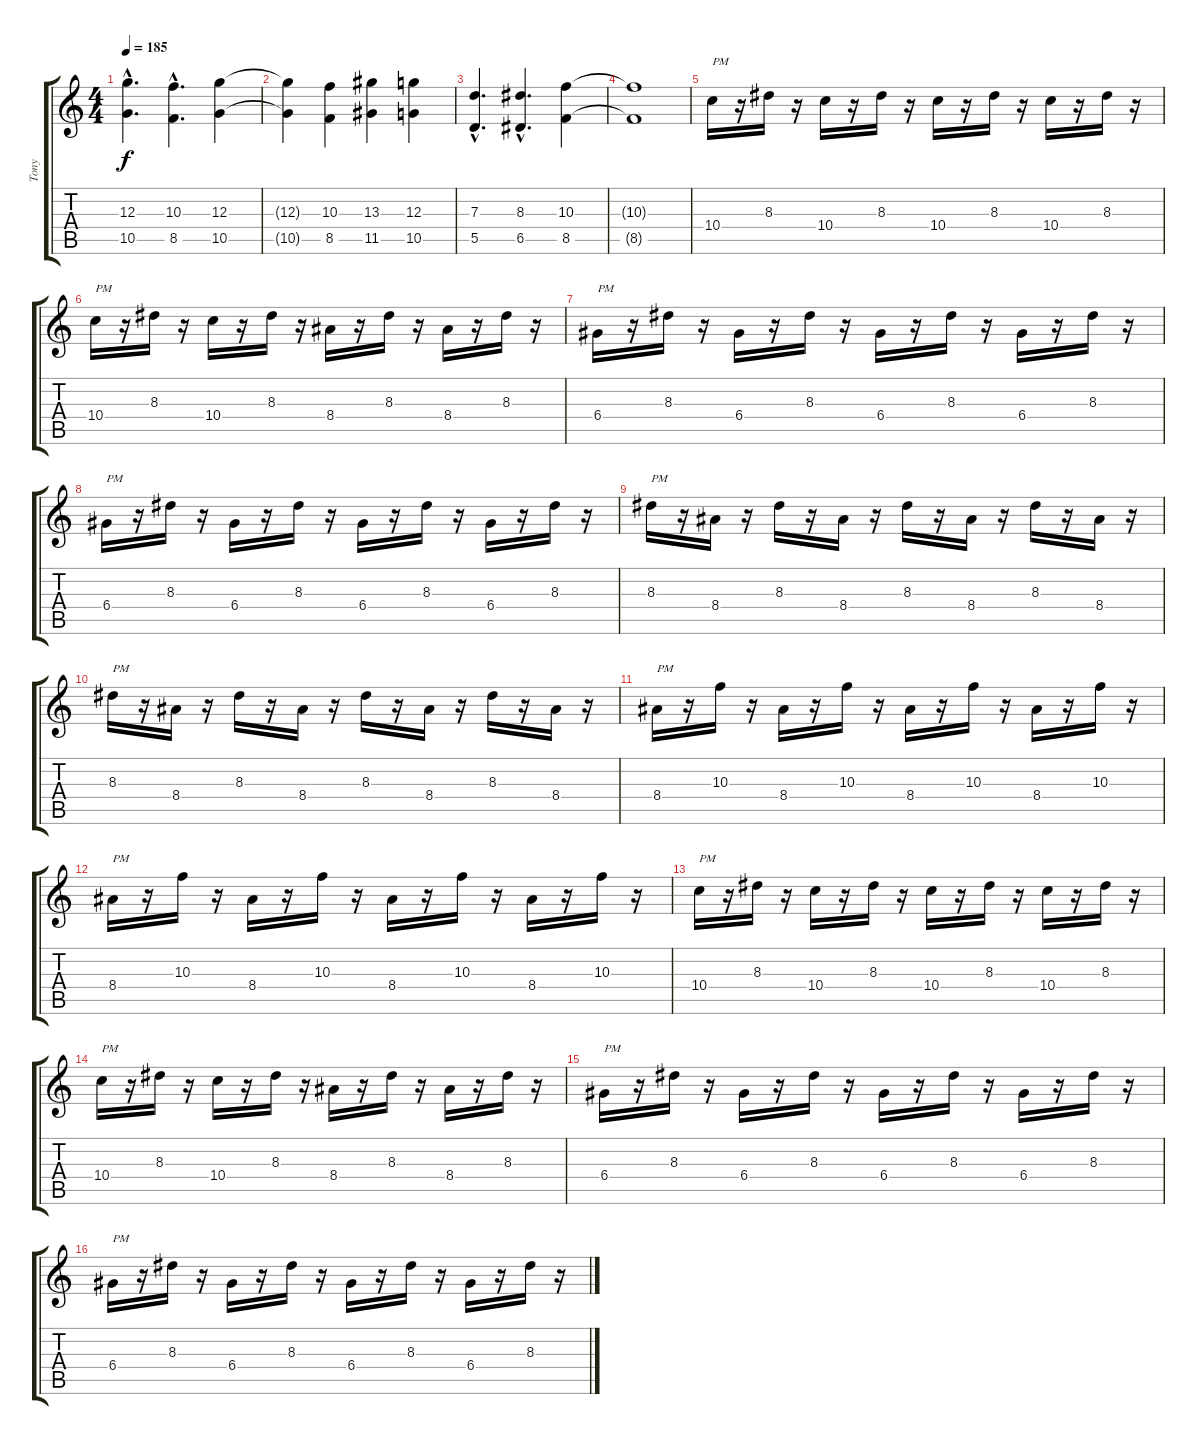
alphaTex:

\track ("Tony" "Tony") {instrument distortionguitar}
\staff {score tabs}
\tuning (E4 B3 G3 D3 A2 E2) {hide}
\ts (4 4)
\tempo 185
\clef g2
\ks c
(12.3{hac} 10.5{hac}).4{d dy f} (10.3{hac} 8.5{hac}).4{d} (12.3 10.5).4 |
(12.3{t} 10.5{t}).4 (10.3 8.5).4 (13.3 11.5).4 (12.3 10.5).4 |
(7.3{hac} 5.5{hac}).4{d} (8.3{hac} 6.5{hac}).4{d} (10.3 8.5).4 |
(10.3{t} 8.5{t}).1 |
10.4.16{txt "PM"} r.16 8.3.16 r.16 10.4.16 r.16 8.3.16 r.16 10.4.16 r.16 8.3.16 r.16 10.4.16 r.16 8.3.16 r.16 |
10.4.16{txt "PM"} r.16 8.3.16 r.16 10.4.16 r.16 8.3.16 r.16 8.4.16 r.16 8.3.16 r.16 8.4.16 r.16 8.3.16 r.16 |
6.4.16{txt "PM"} r.16 8.3.16 r.16 6.4.16 r.16 8.3.16 r.16 6.4.16 r.16 8.3.16 r.16 6.4.16 r.16 8.3.16 r.16 |
6.4.16{txt "PM"} r.16 8.3.16 r.16 6.4.16 r.16 8.3.16 r.16 6.4.16 r.16 8.3.16 r.16 6.4.16 r.16 8.3.16 r.16 |
8.3.16{txt "PM"} r.16 8.4.16 r.16 8.3.16 r.16 8.4.16 r.16 8.3.16 r.16 8.4.16 r.16 8.3.16 r.16 8.4.16 r.16 |
8.3.16{txt "PM"} r.16 8.4.16 r.16 8.3.16 r.16 8.4.16 r.16 8.3.16 r.16 8.4.16 r.16 8.3.16 r.16 8.4.16 r.16 |
8.4.16{txt "PM"} r.16 10.3.16 r.16 8.4.16 r.16 10.3.16 r.16 8.4.16 r.16 10.3.16 r.16 8.4.16 r.16 10.3.16 r.16 |
8.4.16{txt "PM"} r.16 10.3.16 r.16 8.4.16 r.16 10.3.16 r.16 8.4.16 r.16 10.3.16 r.16 8.4.16 r.16 10.3.16 r.16 |
10.4.16{txt "PM"} r.16 8.3.16 r.16 10.4.16 r.16 8.3.16 r.16 10.4.16 r.16 8.3.16 r.16 10.4.16 r.16 8.3.16 r.16 |
10.4.16{txt "PM"} r.16 8.3.16 r.16 10.4.16 r.16 8.3.16 r.16 8.4.16 r.16 8.3.16 r.16 8.4.16 r.16 8.3.16 r.16 |
6.4.16{txt "PM"} r.16 8.3.16 r.16 6.4.16 r.16 8.3.16 r.16 6.4.16 r.16 8.3.16 r.16 6.4.16 r.16 8.3.16 r.16 |
6.4.16{txt "PM"} r.16 8.3.16 r.16 6.4.16 r.16 8.3.16 r.16 6.4.16 r.16 8.3.16 r.16 6.4.16 r.16 8.3.16 r.16
